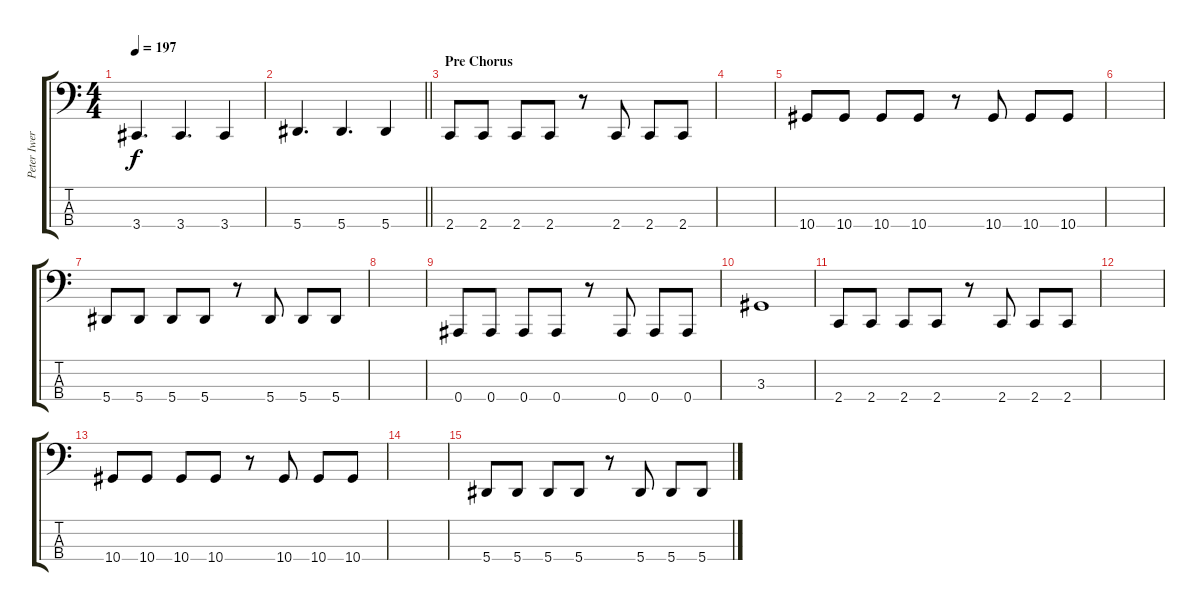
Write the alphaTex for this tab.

\track ("Peter Iwers" "Peter Iwer") {instrument electricbassfinger}
\staff {score tabs}
\tuning (Eb2 Bb1 F1 Bb0) {hide}
\ts (4 4)
\tempo 197
\clef f4
\ks c
3.4.4{d dy f} 3.4.4{d} 3.4.4 |
\barLineRight lightlight
5.4.4{d} 5.4.4{d} 5.4.4 |
\section ("" "Pre Chorus")
2.4.8 2.4.8 2.4.8 2.4.8 r.8 2.4.8 2.4.8 2.4.8 |
|
10.4.8 10.4.8 10.4.8 10.4.8 r.8 10.4.8 10.4.8 10.4.8 |
|
5.4.8 5.4.8 5.4.8 5.4.8 r.8 5.4.8 5.4.8 5.4.8 |
|
0.4.8 0.4.8 0.4.8 0.4.8 r.8 0.4.8 0.4.8 0.4.8 |
3.3.1 |
2.4.8 2.4.8 2.4.8 2.4.8 r.8 2.4.8 2.4.8 2.4.8 |
|
10.4.8 10.4.8 10.4.8 10.4.8 r.8 10.4.8 10.4.8 10.4.8 |
|
5.4.8 5.4.8 5.4.8 5.4.8 r.8 5.4.8 5.4.8 5.4.8
